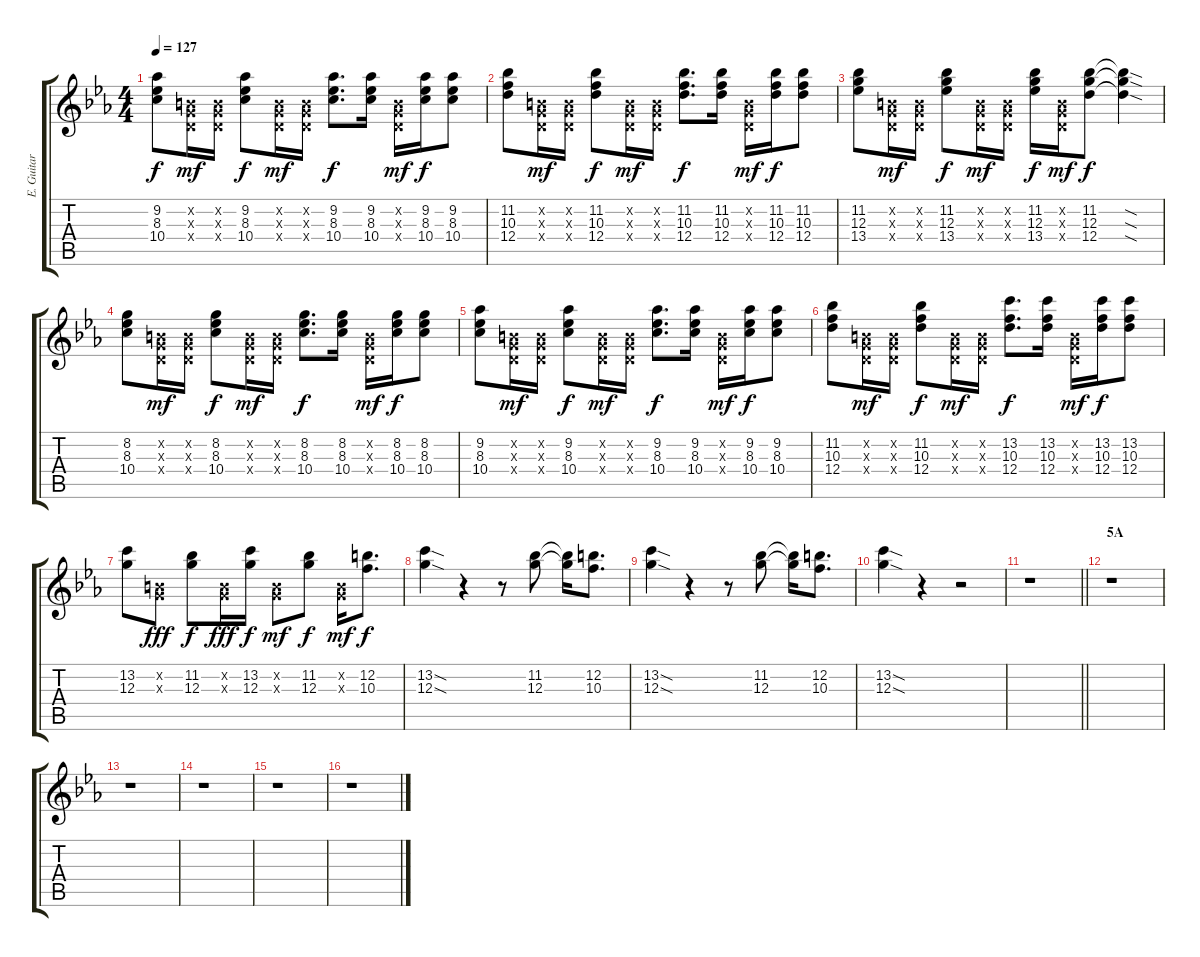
\track ("E. Guitar I" "E. Guitar ") {instrument electricguitarclean}
\staff {score tabs}
\tuning (E4 B3 G3 D3 A2 E2) {hide}
\ts (4 4)
\tempo 127
\clef g2
\ks eb
(9.2 8.3 10.4).8{dy f} (0.2{x} 0.3{x} 0.4{x}).16{dy mf} (0.2{x} 0.3{x} 0.4{x}).16 (9.2 8.3 10.4).8{dy f} (0.2{x} 0.3{x} 0.4{x}).16{dy mf} (0.2{x} 0.3{x} 0.4{x}).16 (9.2 8.3 10.4).8{d dy f} (9.2 8.3 10.4).16 (0.2{x} 0.3{x} 0.4{x}).16{dy mf} (9.2 8.3 10.4).16{dy f} (9.2 8.3 10.4).8 |
(11.2 10.3 12.4).8 (0.2{x} 0.3{x} 0.4{x}).16{dy mf} (0.2{x} 0.3{x} 0.4{x}).16 (11.2 10.3 12.4).8{dy f} (0.2{x} 0.3{x} 0.4{x}).16{dy mf} (0.2{x} 0.3{x} 0.4{x}).16 (11.2 10.3 12.4).8{d dy f} (11.2 10.3 12.4).16 (0.2{x} 0.3{x} 0.4{x}).16{dy mf} (11.2 10.3 12.4).16{dy f} (11.2 10.3 12.4).8 |
(11.2 12.3 13.4).8 (0.2{x} 0.3{x} 0.4{x}).16{dy mf} (0.2{x} 0.3{x} 0.4{x}).16 (11.2 12.3 13.4).8{dy f} (0.2{x} 0.3{x} 0.4{x}).16{dy mf} (0.2{x} 0.3{x} 0.4{x}).16 (11.2 12.3 13.4).16{dy f} (0.2{x} 0.3{x} 0.4{x}).16{dy mf} (11.2 12.3 12.4).8{dy f} (11.2{sod t} 12.3{sod t} 12.4{sod t}).4 |
(8.2 8.3 10.4).8 (0.2{x} 0.3{x} 0.4{x}).16{dy mf} (0.2{x} 0.3{x} 0.4{x}).16 (8.2 8.3 10.4).8{dy f} (0.2{x} 0.3{x} 0.4{x}).16{dy mf} (0.2{x} 0.3{x} 0.4{x}).16 (8.2 8.3 10.4).8{d dy f} (8.2 8.3 10.4).16 (0.2{x} 0.3{x} 0.4{x}).16{dy mf} (8.2 8.3 10.4).16{dy f} (8.2 8.3 10.4).8 |
(9.2 8.3 10.4).8 (0.2{x} 0.3{x} 0.4{x}).16{dy mf} (0.2{x} 0.3{x} 0.4{x}).16 (9.2 8.3 10.4).8{dy f} (0.2{x} 0.3{x} 0.4{x}).16{dy mf} (0.2{x} 0.3{x} 0.4{x}).16 (9.2 8.3 10.4).8{d dy f} (9.2 8.3 10.4).16 (0.2{x} 0.3{x} 0.4{x}).16{dy mf} (9.2 8.3 10.4).16{dy f} (9.2 8.3 10.4).8 |
(11.2 10.3 12.4).8 (0.2{x} 0.3{x} 0.4{x}).16{dy mf} (0.2{x} 0.3{x} 0.4{x}).16 (11.2 10.3 12.4).8{dy f} (0.2{x} 0.3{x} 0.4{x}).16{dy mf} (0.2{x} 0.3{x} 0.4{x}).16 (13.2 10.3 12.4).8{d dy f} (13.2 10.3 12.4).16 (0.2{x} 0.3{x} 0.4{x}).16{dy mf} (13.2 10.3 12.4).16{dy f} (13.2 10.3 12.4).8 |
(13.2 12.3).8 (0.2{x} 0.3{x}).8{dy fff} (11.2 12.3).8{dy f} (0.2{x} 0.3{x}).16{dy fff} (13.2 12.3).16{dy f} (0.2{x} 0.3{x}).8{dy mf} (11.2 12.3).8{dy f} (0.2{x} 0.3{x}).16{dy mf} (12.2 10.3).8{d dy f} |
(13.2{sod} 12.3{sod}).4 r.4 r.8 (11.2 12.3).8 (11.2{t} 12.3{t}).16 (12.2 10.3).8{d} |
(13.2{sod} 12.3{sod}).4 r.4 r.8 (11.2 12.3).8 (11.2{t} 12.3{t}).16 (12.2 10.3).8{d} |
(13.2{sod} 12.3{sod}).4 r.4 r.2 |
\barLineRight lightlight
r.1 |
\section ("" "5A")
r.1 |
r.1 |
r.1 |
r.1 |
r.1
